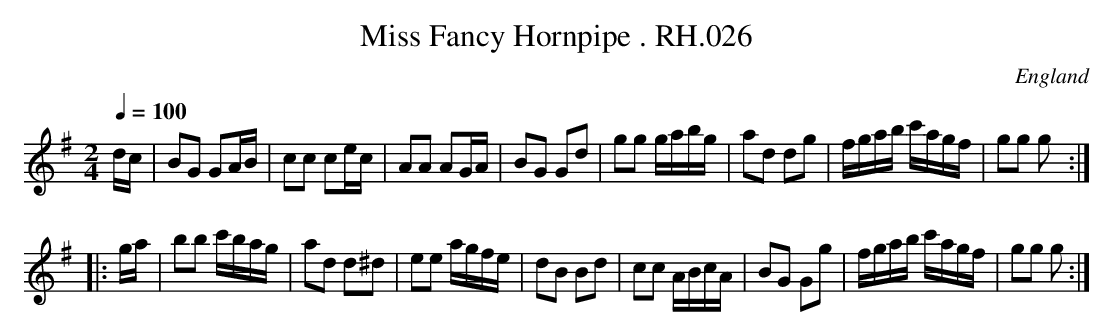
X:1
T:Miss Fancy Hornpipe . RH.026
O:England
M:2/4
L:1/16
Q:1/4=100
K:G
dc|B2G2 G2AB|c2c2 c2ec|A2A2 A2GA|B2G2 G2d2|\
g2g2 gabg|a2d2 d2g2|fgab c'agf|g2g2 g2:|
|:ga|b2b2 c'bag|a2d2 d2^d2|e2e2 agfe|d2B2 B2d2|\
c2c2 ABcA|B2G2 G2g2|fgab c'agf|g2g2 g2:|
